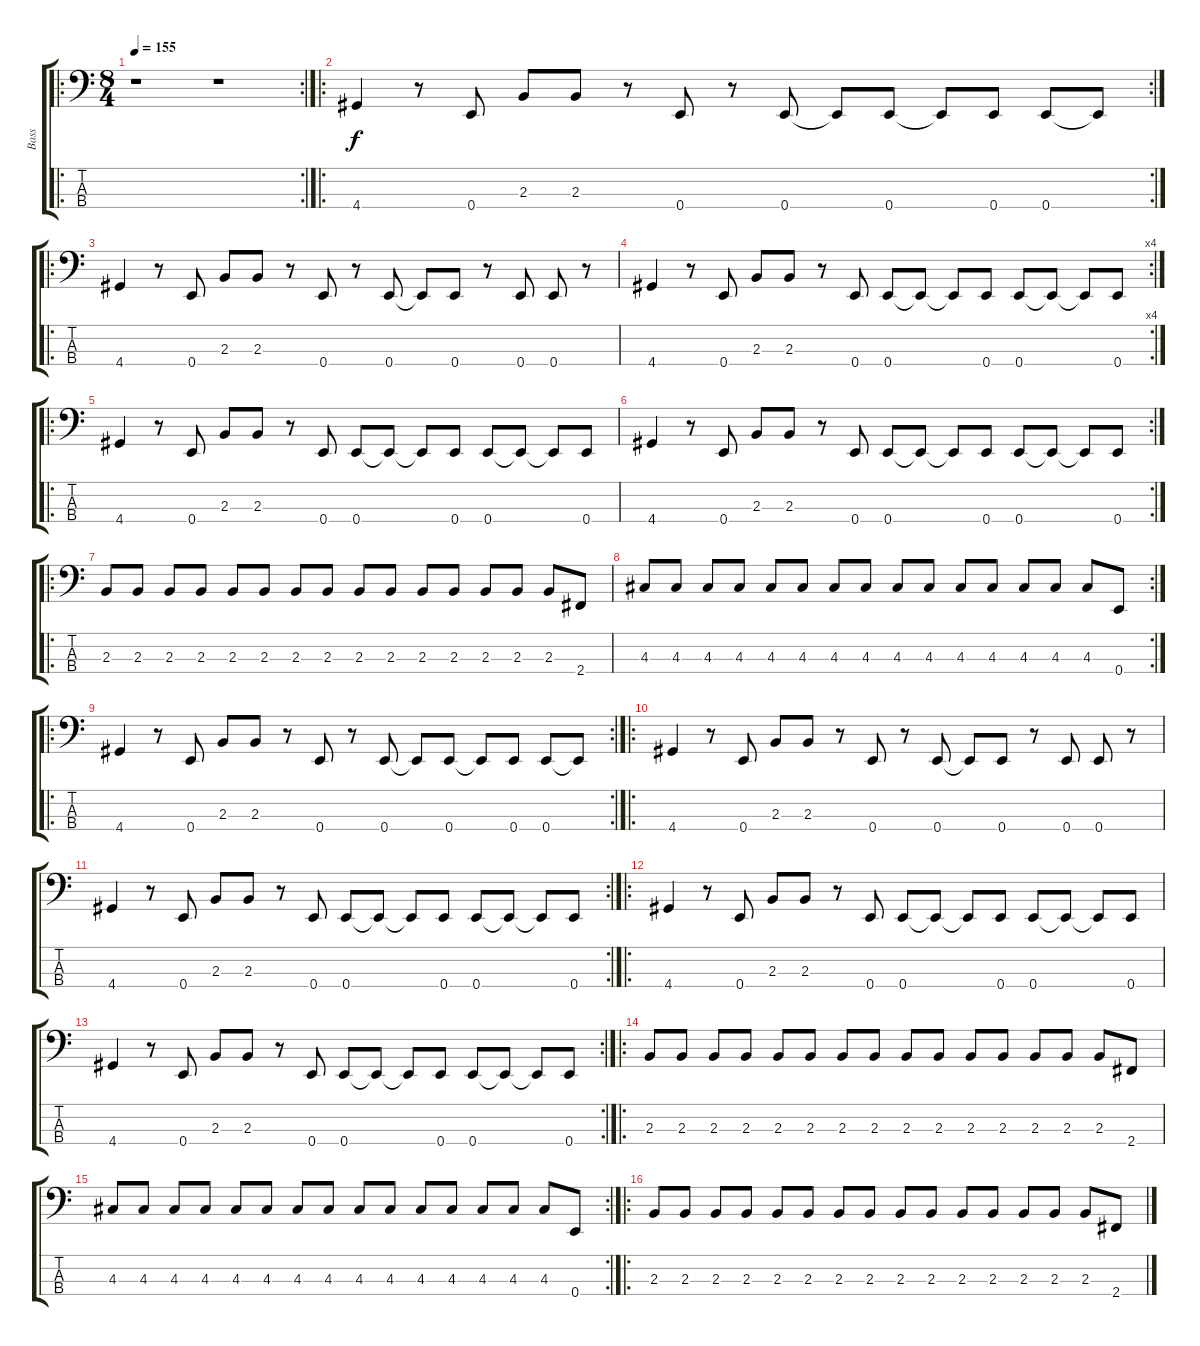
\track ("Bass" "Bass") {instrument electricbasspick}
\staff {score tabs}
\tuning (G2 D2 A1 E1) {hide}
\ro
\rc 2
\ts (8 4)
\tempo 155
\clef f4
\ks c
r.1{dy f instrument electricbasspick} r.1 |
\ro
\rc 2
4.4.4 r.8 0.4.8 2.3.8 2.3.8 r.8 0.4.8 r.8 0.4.8 0.4{t}.8 0.4.8 0.4{t}.8 0.4.8 0.4.8 0.4{t}.8 |
\ro
4.4.4 r.8 0.4.8 2.3.8 2.3.8 r.8 0.4.8 r.8 0.4.8 0.4{t}.8 0.4.8 r.8 0.4.8 0.4.8 r.8 |
\rc 4
4.4.4 r.8 0.4.8 2.3.8 2.3.8 r.8 0.4.8 0.4.8 0.4{t}.8 0.4{t}.8 0.4.8 0.4.8 0.4{t}.8 0.4{t}.8 0.4.8 |
\ro
4.4.4 r.8 0.4.8 2.3.8 2.3.8 r.8 0.4.8 0.4.8 0.4{t}.8 0.4{t}.8 0.4.8 0.4.8 0.4{t}.8 0.4{t}.8 0.4.8 |
\rc 2
4.4.4 r.8 0.4.8 2.3.8 2.3.8 r.8 0.4.8 0.4.8 0.4{t}.8 0.4{t}.8 0.4.8 0.4.8 0.4{t}.8 0.4{t}.8 0.4.8 |
\ro
2.3.8 2.3.8 2.3.8 2.3.8 2.3.8 2.3.8 2.3.8 2.3.8 2.3.8 2.3.8 2.3.8 2.3.8 2.3.8 2.3.8 2.3.8 2.4.8 |
\rc 2
4.3.8 4.3.8 4.3.8 4.3.8 4.3.8 4.3.8 4.3.8 4.3.8 4.3.8 4.3.8 4.3.8 4.3.8 4.3.8 4.3.8 4.3.8 0.4.8 |
\ro
\rc 2
4.4.4 r.8 0.4.8 2.3.8 2.3.8 r.8 0.4.8 r.8 0.4.8 0.4{t}.8 0.4.8 0.4{t}.8 0.4.8 0.4.8 0.4{t}.8 |
\ro
4.4.4 r.8 0.4.8 2.3.8 2.3.8 r.8 0.4.8 r.8 0.4.8 0.4{t}.8 0.4.8 r.8 0.4.8 0.4.8 r.8 |
\rc 2
4.4.4 r.8 0.4.8 2.3.8 2.3.8 r.8 0.4.8 0.4.8 0.4{t}.8 0.4{t}.8 0.4.8 0.4.8 0.4{t}.8 0.4{t}.8 0.4.8 |
\ro
4.4.4 r.8 0.4.8 2.3.8 2.3.8 r.8 0.4.8 0.4.8 0.4{t}.8 0.4{t}.8 0.4.8 0.4.8 0.4{t}.8 0.4{t}.8 0.4.8 |
\rc 2
4.4.4 r.8 0.4.8 2.3.8 2.3.8 r.8 0.4.8 0.4.8 0.4{t}.8 0.4{t}.8 0.4.8 0.4.8 0.4{t}.8 0.4{t}.8 0.4.8 |
\ro
2.3.8 2.3.8 2.3.8 2.3.8 2.3.8 2.3.8 2.3.8 2.3.8 2.3.8 2.3.8 2.3.8 2.3.8 2.3.8 2.3.8 2.3.8 2.4.8 |
\rc 2
4.3.8 4.3.8 4.3.8 4.3.8 4.3.8 4.3.8 4.3.8 4.3.8 4.3.8 4.3.8 4.3.8 4.3.8 4.3.8 4.3.8 4.3.8 0.4.8 |
\ro
2.3.8 2.3.8 2.3.8 2.3.8 2.3.8 2.3.8 2.3.8 2.3.8 2.3.8 2.3.8 2.3.8 2.3.8 2.3.8 2.3.8 2.3.8 2.4.8
